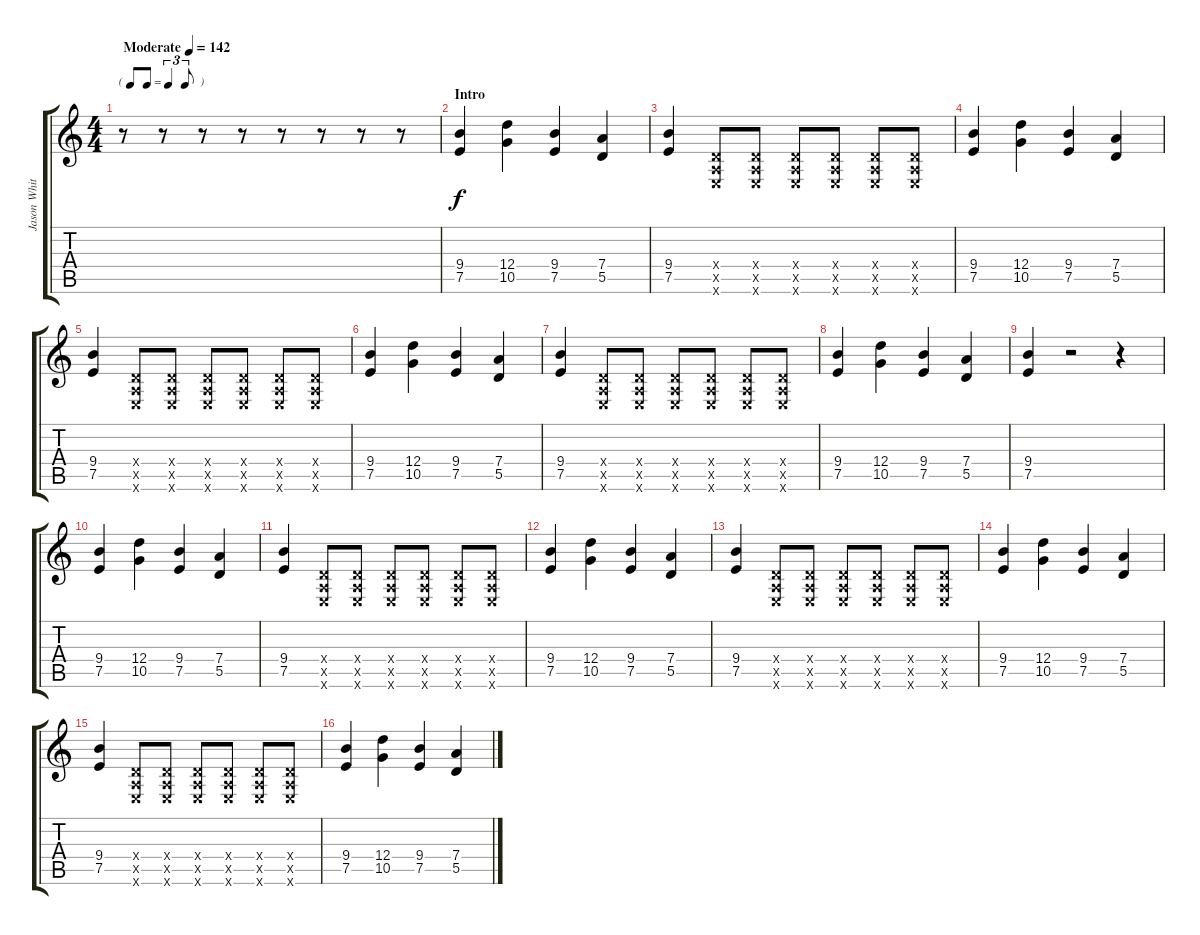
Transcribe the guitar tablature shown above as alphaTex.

\track ("Jason White" "Jason Whit") {instrument overdrivenguitar}
\staff {score tabs}
\tuning (E4 B3 G3 D3 A2 E2) {hide}
\ts (4 4)
\tf triplet8th
\tempo (142 "Moderate")
\clef g2
\ks c
r.8{dy f instrument overdrivenguitar} r.8 r.8 r.8 r.8 r.8 r.8 r.8 |
\section ("" "Intro")
(9.4 7.5).4 (12.4 10.5).4 (9.4 7.5).4 (7.4 5.5).4 |
(9.4 7.5).4 (0.4{x} 0.5{x} 0.6{x}).8 (0.4{x} 0.5{x} 0.6{x}).8 (0.4{x} 0.5{x} 0.6{x}).8 (0.4{x} 0.5{x} 0.6{x}).8 (0.4{x} 0.5{x} 0.6{x}).8 (0.4{x} 0.5{x} 0.6{x}).8 |
(9.4 7.5).4 (12.4 10.5).4 (9.4 7.5).4 (7.4 5.5).4 |
(9.4 7.5).4 (0.4{x} 0.5{x} 0.6{x}).8 (0.4{x} 0.5{x} 0.6{x}).8 (0.4{x} 0.5{x} 0.6{x}).8 (0.4{x} 0.5{x} 0.6{x}).8 (0.4{x} 0.5{x} 0.6{x}).8 (0.4{x} 0.5{x} 0.6{x}).8 |
(9.4 7.5).4 (12.4 10.5).4 (9.4 7.5).4 (7.4 5.5).4 |
(9.4 7.5).4 (0.4{x} 0.5{x} 0.6{x}).8 (0.4{x} 0.5{x} 0.6{x}).8 (0.4{x} 0.5{x} 0.6{x}).8 (0.4{x} 0.5{x} 0.6{x}).8 (0.4{x} 0.5{x} 0.6{x}).8 (0.4{x} 0.5{x} 0.6{x}).8 |
(9.4 7.5).4 (12.4 10.5).4 (9.4 7.5).4 (7.4 5.5).4 |
(9.4 7.5).4 r.2 r.4 |
(9.4 7.5).4 (12.4 10.5).4 (9.4 7.5).4 (7.4 5.5).4 |
(9.4 7.5).4 (0.4{x} 0.5{x} 0.6{x}).8 (0.4{x} 0.5{x} 0.6{x}).8 (0.4{x} 0.5{x} 0.6{x}).8 (0.4{x} 0.5{x} 0.6{x}).8 (0.4{x} 0.5{x} 0.6{x}).8 (0.4{x} 0.5{x} 0.6{x}).8 |
(9.4 7.5).4 (12.4 10.5).4 (9.4 7.5).4 (7.4 5.5).4 |
(9.4 7.5).4 (0.4{x} 0.5{x} 0.6{x}).8 (0.4{x} 0.5{x} 0.6{x}).8 (0.4{x} 0.5{x} 0.6{x}).8 (0.4{x} 0.5{x} 0.6{x}).8 (0.4{x} 0.5{x} 0.6{x}).8 (0.4{x} 0.5{x} 0.6{x}).8 |
(9.4 7.5).4 (12.4 10.5).4 (9.4 7.5).4 (7.4 5.5).4 |
(9.4 7.5).4 (0.4{x} 0.5{x} 0.6{x}).8 (0.4{x} 0.5{x} 0.6{x}).8 (0.4{x} 0.5{x} 0.6{x}).8 (0.4{x} 0.5{x} 0.6{x}).8 (0.4{x} 0.5{x} 0.6{x}).8 (0.4{x} 0.5{x} 0.6{x}).8 |
(9.4 7.5).4 (12.4 10.5).4 (9.4 7.5).4 (7.4 5.5).4
